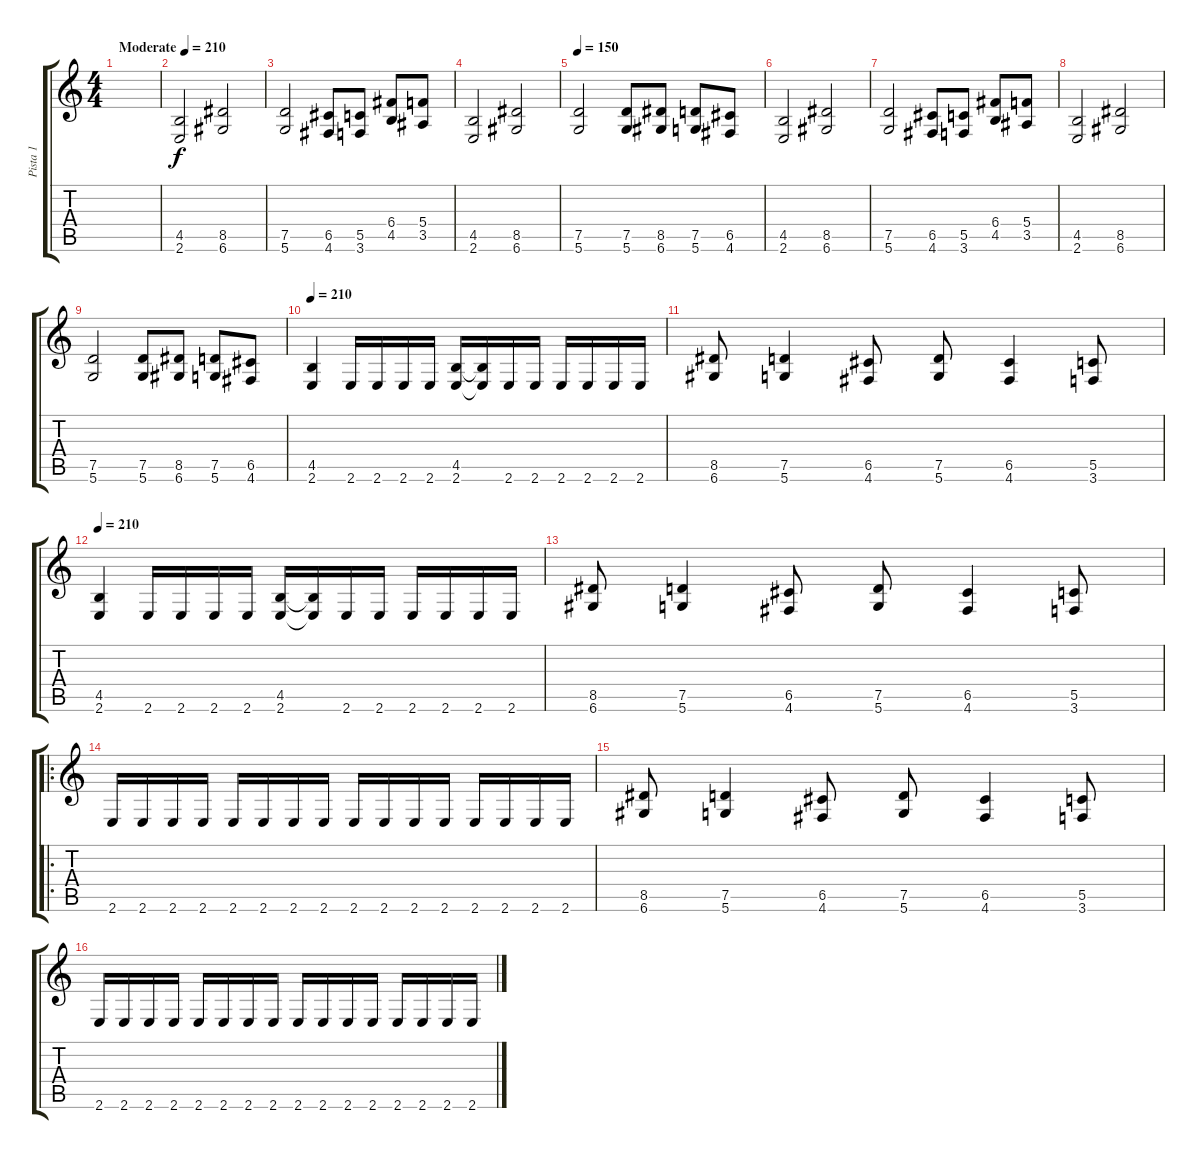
\track ("Pista 1" "Pista 1") {instrument distortionguitar}
\staff {score tabs}
\tuning (D4 A3 F3 C3 G2 D2) {hide}
\ts (4 4)
\tempo (210 "Moderate")
\tempo 125
\tempo (210 "Moderate")
\clef g2
\ks c
|
(4.5 2.6).2 (8.5 6.6).2 |
(7.5 5.6).2 (6.5 4.6).8 (5.5 3.6).8 (6.4 4.5).8 (5.4 3.5).8 |
(4.5 2.6).2 (8.5 6.6).2 |
\tempo 150
(7.5 5.6).2 (7.5 5.6).8 (8.5 6.6).8 (7.5 5.6).8 (6.5 4.6).8 |
(4.5 2.6).2 (8.5 6.6).2 |
(7.5 5.6).2 (6.5 4.6).8 (5.5 3.6).8 (6.4 4.5).8 (5.4 3.5).8 |
(4.5 2.6).2 (8.5 6.6).2 |
(7.5 5.6).2 (7.5 5.6).8 (8.5 6.6).8 (7.5 5.6).8 (6.5 4.6).8 |
\tempo 210
(4.5 2.6).4 2.6.16 2.6.16 2.6.16 2.6.16 (4.5 2.6).16 (4.5{t} 2.6{t}).16 2.6.16 2.6.16 2.6.16 2.6.16 2.6.16 2.6.16 |
(8.5 6.6).8 (7.5 5.6).4 (6.5 4.6).8 (7.5 5.6).8 (6.5 4.6).4 (5.5 3.6).8 |
\tempo 210
(4.5 2.6).4 2.6.16 2.6.16 2.6.16 2.6.16 (4.5 2.6).16 (4.5{t} 2.6{t}).16 2.6.16 2.6.16 2.6.16 2.6.16 2.6.16 2.6.16 |
(8.5 6.6).8 (7.5 5.6).4 (6.5 4.6).8 (7.5 5.6).8 (6.5 4.6).4 (5.5 3.6).8 |
\ro
2.6.16 2.6.16 2.6.16 2.6.16 2.6.16 2.6.16 2.6.16 2.6.16 2.6.16 2.6.16 2.6.16 2.6.16 2.6.16 2.6.16 2.6.16 2.6.16 |
(8.5 6.6).8 (7.5 5.6).4 (6.5 4.6).8 (7.5 5.6).8 (6.5 4.6).4 (5.5 3.6).8 |
2.6.16 2.6.16 2.6.16 2.6.16 2.6.16 2.6.16 2.6.16 2.6.16 2.6.16 2.6.16 2.6.16 2.6.16 2.6.16 2.6.16 2.6.16 2.6.16
